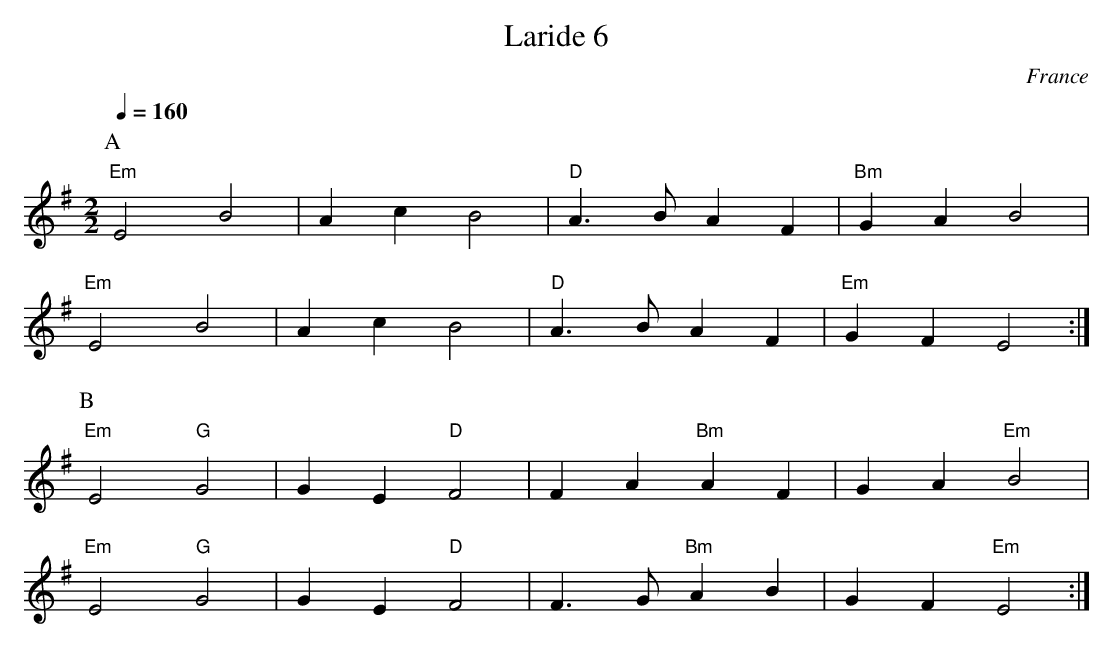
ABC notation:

X:1
T:Laride 6
M:2/2
L:1/4
Q:160
O:France
K:G
P:A
"Em" E2B2 | Ac B2 | "D" A> B A F | "Bm" G A B2 |
"Em" E2B2 | Ac B2 | "D" A> B A F | "Em" G F E2 :|
P:B
"Em" E2 "G" G2 | GE "D" F2 | F A "Bm" A F | G A "Em" B2 |
"Em" E2 "G" G2 | GE "D" F2 | F>G "Bm" A B | G F "Em" E2 :|
